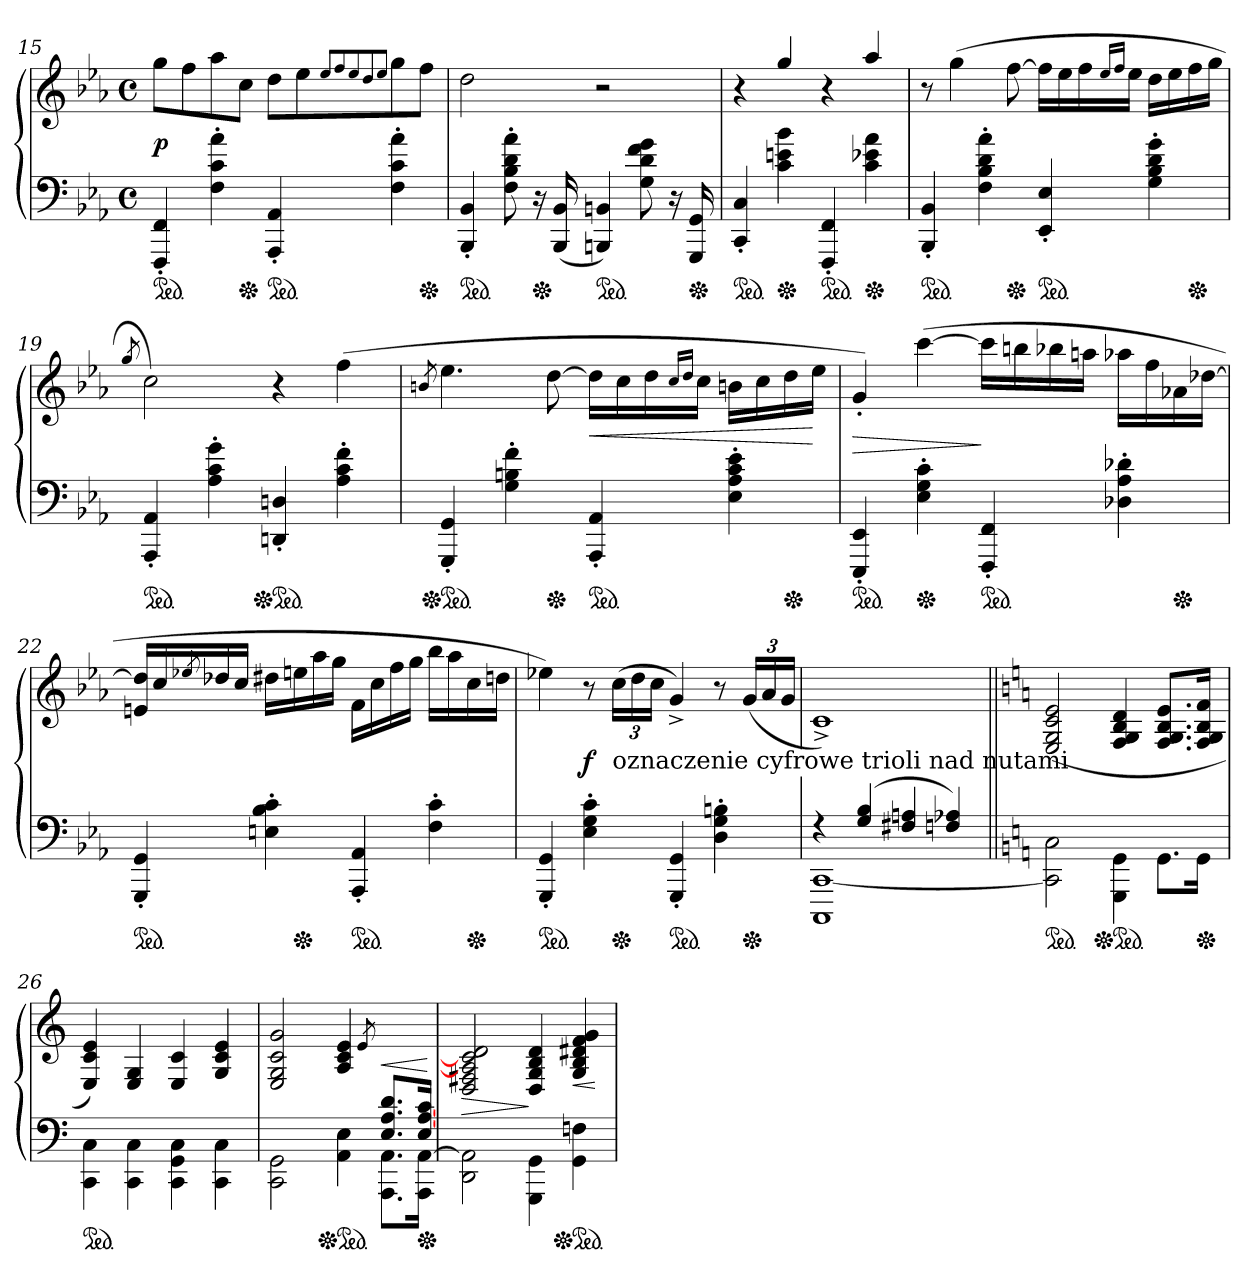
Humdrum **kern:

**kern	**kern	**dynam
*part1	*part1	*part1
*staff2	*staff1	*staff1/2
*clefF4	*clefG2	*
*k[b-e-a-]	*k[b-e-a-]	*
*M4/4	*M4/4	*
*met(c)	*met(c)	*
*ped	*	*
=15	=15	=15
4FFF'< 4FF'<	8ggL	p
.	8ff	.
4F'> 4c'> 4a-'>	8aa-	.
*Xped	*	*
.	8ccJ	.
*ped	*	*
4AAA-'< 4AA-'<	8ddL	.
.	8ee-	.
.	8qee-/L	.
.	8qff/	.
.	8qee-/	.
.	8qdd/	.
.	8qee-/J	.
4F'> 4c'> 4a-'>	8gg	.
*Xped	*	*
.	8ffJ	.
=16	=16	=16
*ped	*	*
4BBB-'< 4BB-'<	2dd	.
8F'> 8B-'> 8d'> 8a-'>	.	.
*Xped	*	*
16r	.	.
(16BBB- 16BB-	.	.
*ped	*	*
4BBBn 4BBn)	2r	.
8G 8d 8f 8g	.	.
16r	.	.
!LO:TX:a:t=brak zakończenia legato	!	!
*Xped	*	*
16GGG 16GG	.	.
=17	=17	=17
*ped	*	*
4CC'< 4C'<	4r	.
*Xped	*	*
4c\ 4en\ 4b-\	4gg/	.
*ped	*	*
4FFF'< 4FF'<	4r	.
*Xped	*	*
4c\ 4e-X\ 4a-\	4aa-/	.
=18	=18	=18
*ped	*	*
4BBB-'< 4BB-'<	8r	.
.	(>4gg	.
4F'> 4B-'> 4d'> 4a-'>	.	.
*Xped	*	*
.	[8ff	.
*ped	*	*
4EE-'< 4E-'<	16ffLL]	.
.	16ee-	.
.	16ff	.
.	16qee-/LL	.
.	16qff/JJ	.
.	16ee-JJ	.
4G'> 4B-'> 4d'> 4g'>	16ddLL	.
.	16ee-	.
*Xped	*	*
.	16ff	.
.	16ggJJ	.
=19	=19	=19
.	8qgg/	.
*ped	*	*
4AAA-'< 4AA-'<	2cc)	.
4A-'> 4c'> 4g'>	.	.
*Xped	*	*
*ped	*	*
4DDn'< 4Dn'<	4r	.
4A-'> 4c'> 4f'>	(4ff	.
=20	=20	=20
.	8qbn/	.
*Xped	*	*
*ped	*	*
4GGG'< 4GG'<	4.ee-	.
4G'> 4Bn'> 4f'>	.	.
*Xped	*	*
.	[8dd	.
*ped	*	*
4AAA-'< 4AA-'<	16ddLL]	<
.	16cc	.
.	16dd	.
.	16qcc/LL	.
.	16qdd/JJ	.
.	16ccJJ	.
4E-'> 4A-'> 4c'> 4e-'>	16bnLL	.
.	16cc	.
*Xped	*	*
.	16dd	.
.	16ee-JJ	[
=21	=21	=21
*ped	*	*
4EEE-'< 4EE-'<	4g'<)	>
*Xped	*	*
4E-'> 4G'> 4c'>	([4ccc	.
*ped	*	*
4FFF'< 4FF'<	16cccLL]	]
.	16bbn	.
.	16bb-X	.
.	16aanJJ	.
4D-X'> 4A-'> 4d-X'>	16aa-XLL	.
.	16ff	.
*Xped	*	*
.	16a-X	.
.	[16dd-XJJ	.
=22	=22	=22
*ped	*	*
4GGG'< 4GG'<	16en 16dd-]LL	.
.	16cc	.
.	8qee-X/	.
.	16dd-X	.
.	16ccJJ	.
4En'> 4B-'> 4c'>	16dd#XLL	.
*Xped	*	*
.	16een	.
.	16aa-	.
.	16ggJJ	.
*ped	*	*
4AAA-'< 4AA-'<	16fLL	.
.	16cc	.
.	16ff	.
.	16ggJJ	.
4F'> 4c'>	16bb-LL	.
.	16aa-	.
*Xped	*	*
.	16cc	.
.	16ddnJJ	.
=23	=23	=23
*^	*	*
*ped	*	*	*
4GGG'< 4GG'<	4.ryy	4ee-X)	.
4E-'> 4G'> 4c'>	.	8r	f
!	!LO:TX:a:t=oznaczenie cyfrowe trioli nad nutami	!	!
*Xped	*	*	*
.	2ryy	(>24ccLL	.
.	.	24dd	.
.	.	24ccJJ	.
*ped	*	*	*
4GGG'< 4GG'<	.	4g^<)	.
4D'> 4G'> 4Bn'>	.	8r	.
*Xped	*	*	*
.	8ryy	(<24gLL	.
.	.	24a-	.
.	.	24gJJ	.
=24	=24	=24	=24
4rF	1CCC [1CC	1c^<)	.
(4G 4B-	.	.	.
4F#X 4An	.	.	.
4Fn 4A-X)	.	.	.
*v	*v	*	*
=25||	=25||	=25||
*k[]	*k[]	*
*ped	*	*
2CC]\ 2C\	(>2E/ 2G/ 2c/ 2e/	.
*Xped	*	*
*ped	*	*
4GGG\ 4GG\	4F/ 4G/ 4B/ 4d/	.
8.GG\L	8.F/ 8.G/ 8.B/ 8.e/L	.
*Xped	*	*
16GG\Jk	16F/ 16G/ 16B/ 16f/Jk	.
=26	=26	=26
*ped	*	*
4CC\ 4C\	4E/ 4c/ 4e/)	.
4CC\ 4C\	4E/ 4G/	.
4CC\ 4GG\ 4C\	4E/ 4c/	.
4CC\ 4C\	4G/ 4c/ 4e/	.
=27	=27	=27
*^	*	*
2CC\ 2GG\	2.ryy	2E/ 2G/ 2c/ 2g/	.
*Xped	*	*	*
*ped	*	*	*
4AA\ 4E\	.	4A/ 4c/ 4e/	.
.	.	8qe/	.
8.AAA\ 8.AA\L	8.E/ 8.A/ 8.d/L	4ryy	<
*Xped	*	*	*
16AAA [16AAJk	16E [>16A [16cJk	.	.
*v	*v	*	*
.	.	[
=28	=28	=28
2DD\ 2AA]\	2D/ 2F#X/ 2A]/ 2c]/ 2d/	>
4GGG\ 4GG\	4D/ 4G/ 4B/ 4d/	]
*Xped	*	*
*ped	*	*
4GG\ 4Fn\	4G/ 4B/ 4d#X/ 4f/ 4g/	<
.	.	[
=	=	=
*-	*-	*-
